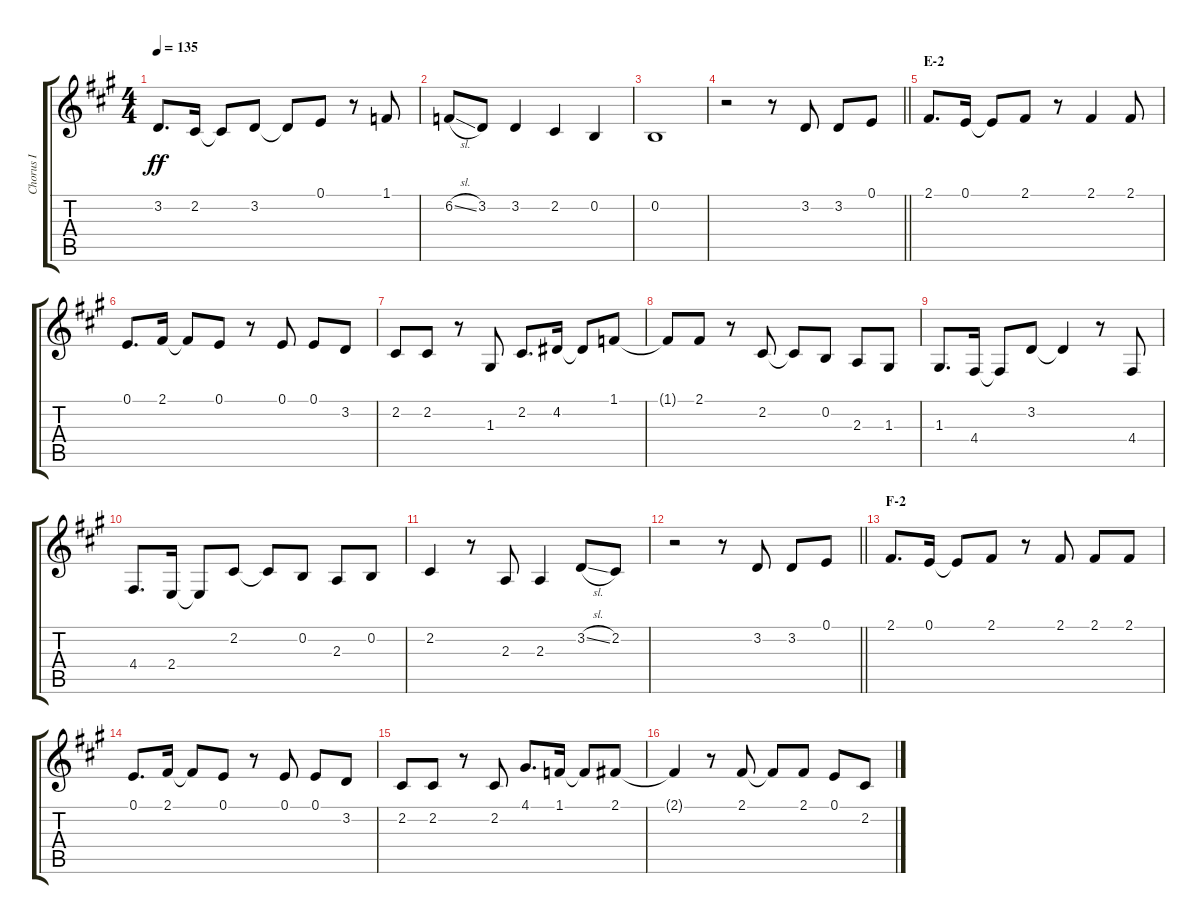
\track ("Chorus I" "Chorus I") {instrument voiceoohs}
\staff {score tabs}
\tuning (E4 B3 G3 D3 A2 E2) {hide}
\ts (4 4)
\tempo 135
\clef g2
\ks a
3.2.8{d dy ff} 2.2.16 2.2{t}.8 3.2.8 3.2{t}.8 0.1.8 r.8 1.1.8 |
6.2{sl}.8 3.2.8 3.2.4 2.2.4 0.2.4 |
0.2.1 |
\barLineRight lightlight
r.2 r.8 3.2.8 3.2.8 0.1.8 |
\section ("" "E-2")
2.1.8{d} 0.1.16 0.1{t}.8 2.1.8 r.8 2.1.4 2.1.8 |
0.1.8{d} 2.1.16 2.1{t}.8 0.1.8 r.8 0.1.8 0.1.8 3.2.8 |
2.2.8 2.2.8 r.8 1.3.8 2.2.8{d} 4.2.16 4.2{t}.8 1.1.8 |
1.1{t}.8 2.1.8 r.8 2.2.8 2.2{t}.8 0.2.8 2.3.8 1.3.8 |
1.3.8{d} 4.4.16 4.4{t}.8 3.2.8 3.2{t}.4 r.8 4.4.8 |
4.4.8{d} 2.4.16 2.4{t}.8 2.2.8 2.2{t}.8 0.2.8 2.3.8 0.2.8 |
2.2.4 r.8 2.3.8 2.3.4 3.2{sl}.8 2.2.8 |
\barLineRight lightlight
r.2 r.8 3.2.8 3.2.8 0.1.8 |
\section ("" "F-2")
2.1.8{d} 0.1.16 0.1{t}.8 2.1.8 r.8 2.1.8 2.1.8 2.1.8 |
0.1.8{d} 2.1.16 2.1{t}.8 0.1.8 r.8 0.1.8 0.1.8 3.2.8 |
2.2.8 2.2.8 r.8 2.2.8 4.1.8{d} 1.1.16 1.1{t}.8 2.1.8 |
2.1{t}.4 r.8 2.1.8 2.1{t}.8 2.1.8 0.1.8 2.2.8
